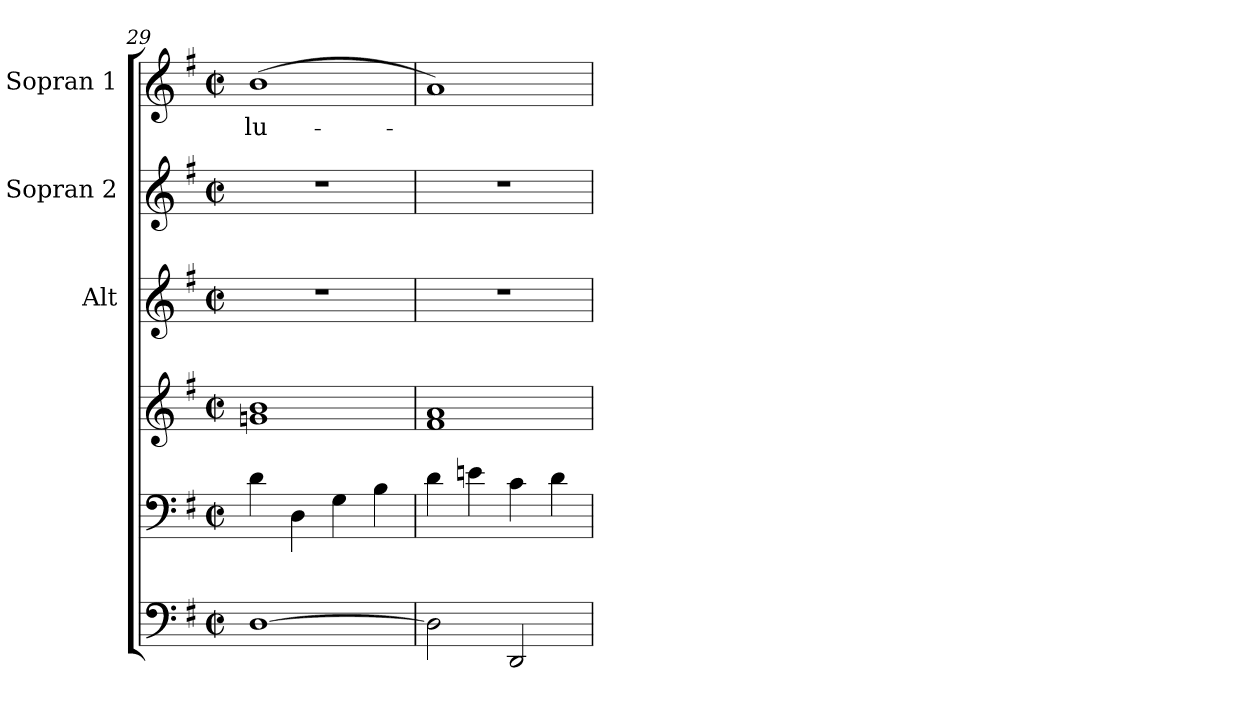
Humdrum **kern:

**kern	**kern	**kern	**kern	**kern	**kern	**text
*part5	*part4	*part4	*part3	*part2	*part1	*part1
*staff6	*staff5	*staff4	*staff3	*staff2	*staff1	*staff1
*	*	*	*I"Alt	*I"Sopran 2	*I"Sopran 1	*
*	*	*	*I'A.	*I'S. 2	*I'S. 1	*
*clefF4	*clefF4	*clefG2	*clefG2	*clefG2	*clefG2	*
*k[f#]	*k[f#]	*k[f#]	*k[f#]	*k[f#]	*k[f#]	*
*G:	*G:	*G:	*G:	*G:	*G:	*
*M2/2	*M2/2	*M2/2	*M2/2	*M2/2	*M2/2	*
*met(c|)	*met(c|)	*met(c|)	*met(c|)	*met(c|)	*met(c|)	*
=29	=29	=29	=29	=29	=29	=29
*	*	*^	*	*	*	*
!	!	!	!	!	!	!	!LO:LY:b
[1D	4d\	1b	1gn	1r	1r	(>1b	-lu-
.	4D\	.	.	.	.	.	.
.	4G\	.	.	.	.	.	.
.	4B\	.	.	.	.	.	.
=30	=30	=30	=30	=30	=30	=30	=30
2D\]	4d\	1a	1f#	1r	1r	1a)	.
.	4en\	.	.	.	.	.	.
2DD/	4c\	.	.	.	.	.	.
.	4d\	.	.	.	.	.	.
*	*	*v	*v	*	*	*	*
=	=	=	=	=	=	=
*-	*-	*-	*-	*-	*-	*-
